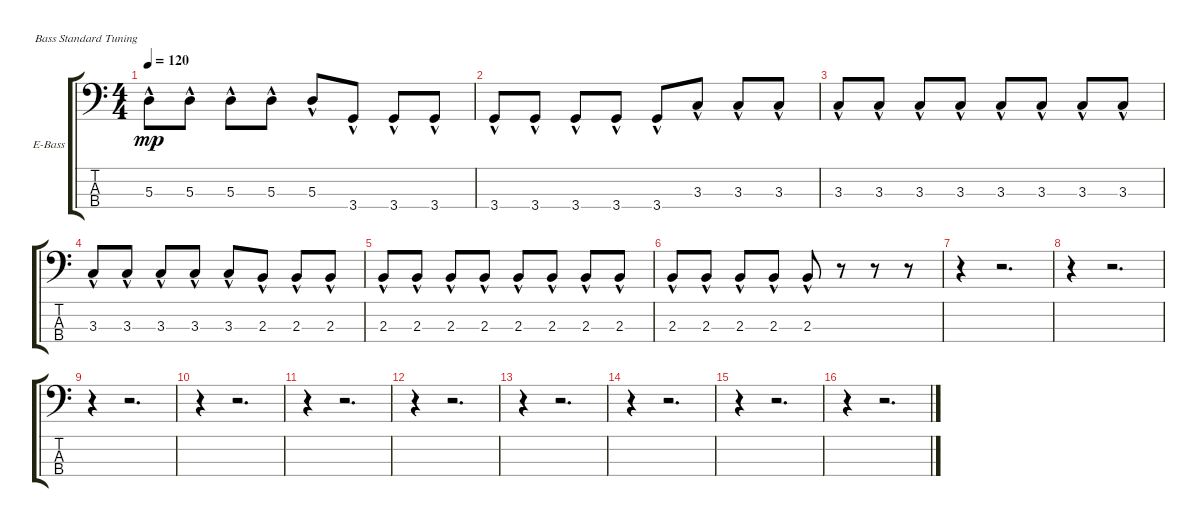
\defaultSystemsLayout 4
\bracketExtendMode groupsimilarinstruments
\firstSystemTrackNameOrientation horizontal
\otherSystemsTrackNameOrientation horizontal
\track ("Electric Bass" "E-Bass") {instrument electricbassfinger}
\staff {score tabs}
\tuning (G2 D2 A1 E1)
\ts (4 4)
\tempo 120
\clef f4
\ks c
5.3{hac}.8{dy mp} 5.3{hac}.8 5.3{hac}.8 5.3{hac}.8 5.3{hac}.8 3.4{hac}.8 3.4{hac}.8 3.4{hac}.8 |
3.4{hac}.8 3.4{hac}.8 3.4{hac}.8 3.4{hac}.8 3.4{hac}.8 3.3{hac}.8 3.3{hac}.8 3.3{hac}.8 |
3.3{hac}.8 3.3{hac}.8 3.3{hac}.8 3.3{hac}.8 3.3{hac}.8 3.3{hac}.8 3.3{hac}.8 3.3{hac}.8 |
3.3{hac}.8 3.3{hac}.8 3.3{hac}.8 3.3{hac}.8 3.3{hac}.8 2.3{hac}.8 2.3{hac}.8 2.3{hac}.8 |
2.3{hac}.8 2.3{hac}.8 2.3{hac}.8 2.3{hac}.8 2.3{hac}.8 2.3{hac}.8 2.3{hac}.8 2.3{hac}.8 |
2.3{hac}.8 2.3{hac}.8 2.3{hac}.8 2.3{hac}.8 2.3{hac}.8 r.8 r.8 r.8 |
r.4 r.2{d} |
r.4 r.2{d} |
r.4 r.2{d} |
r.4 r.2{d} |
r.4 r.2{d} |
r.4 r.2{d} |
r.4 r.2{d} |
r.4 r.2{d} |
r.4 r.2{d} |
r.4 r.2{d}
